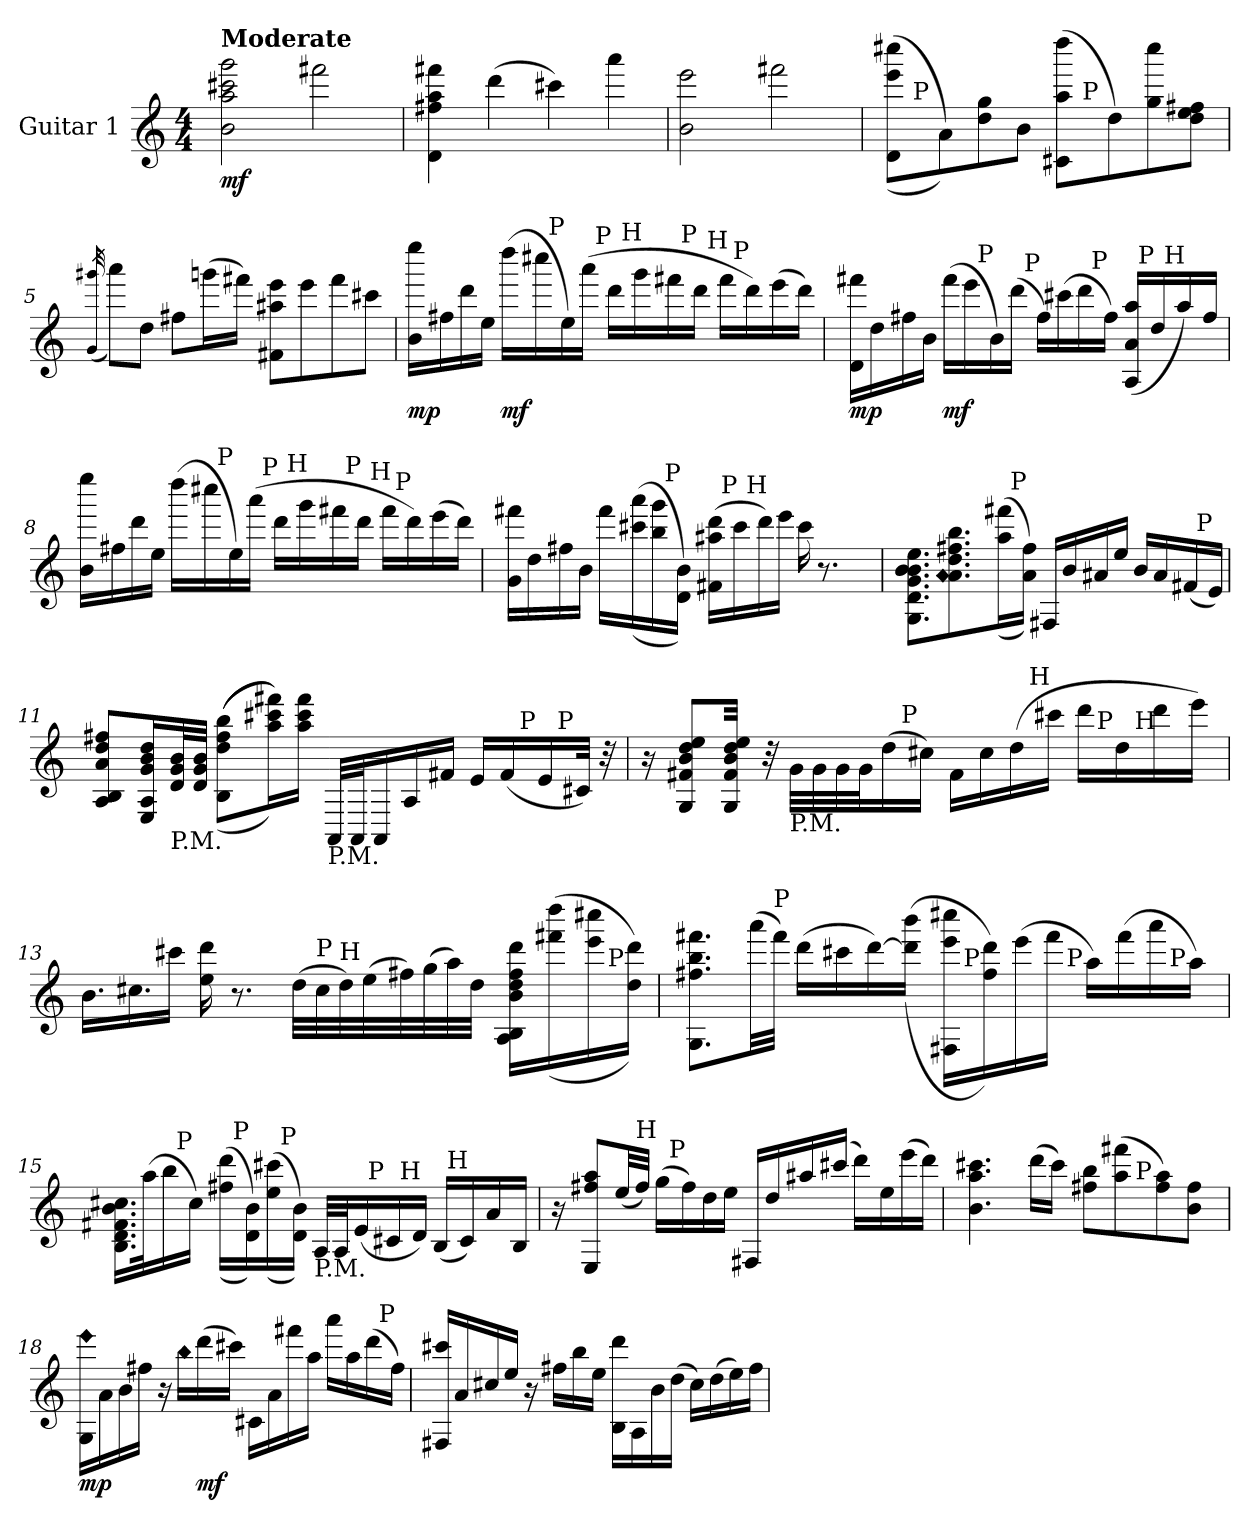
**kern	**dynam
*part1	*part1
*staff1	*staff1
*I"Guitar 1	*
*clefG2	*
*ITrd7c12	*
*k[]	*
*C:	*
*M4/4	*
*MM90	*
=1	=1
!LO:TX:a:B:t=Moderate	!
!	!LO:DY:b
2B\ 2a\ 2cc#X\ 2gg\	mf
2ff#X\	.
=2	=2
4D\ 4f#X\ 4a\ 4ff#X\	.
(4dd\	.
4cc#X\)	.
4aa\	.
=3	=3
2B\ 2ee\	.
2ff#X\	.
=4	=4
*^	*
*	*^	*
((8D\ 8ee\ 8ccc#X\L	16ryy	2ryy	.
!	!LO:TX:a:t=P	!	!
.	2...ryy	.	.
8A\))	.	.	.
8d\ 8g\	.	.	.
8B\J	.	.	.
(8C#X\ 8a\ 8ddd\L	.	16ryy	.
!	!	!LO:TX:a:t=P	!
.	.	4..ryy	.
8d\)	.	.	.
8g\ 8ccc#\	.	.	.
8d\ 8e\ 8f#X\J	.	.	.
*v	*v	*v	*
!!LO:LB:g=z
=5	=5
(32qG/ 32qgg#X/	.
8aa\L)	.
8d\J	.
8f#X\L	.
(16ggn\L	.
16ff#X\JJ)	.
8F#X\ 8a#X\ 8ee\L	.
8ee\	.
8ff#\	.
8cc#X\J	.
=6	=6
!	!LO:DY:b
*^	*
*	*^	*
*	*	*^	*
*	*	*	*^	*
*	*	*	*	*^	*
*	*	*	*	*	*^	*
16B\ 16eee\LL	4ryy	4...ryy	2ryy	2ryy	2ryy	2ryy	mp
16f#X\	.	.	.	.	.	.	.
16dd\	.	.	.	.	.	.	.
16e\JJ	.	.	.	.	.	.	.
!	!	!	!	!	!	!	!LO:DY:b
(16ddd\LL	16.ryy	.	.	.	.	.	mf
16ccc#X\	.	.	.	.	.	.	.
!	!LO:TX:a:t=P	!	!	!	!	!	!
.	2ryy	.	.	.	.	.	.
16e\)	.	.	.	.	.	.	.
(16aa\JJ	.	.	.	.	.	.	.
!	!	!LO:TX:a:t=P	!	!	!	!	!
.	.	2ryy	.	.	.	.	.
16dd\LL	.	.	32ryy	8ryy	8..ryy	4ryy	.
!	!	!	!LO:TX:a:t=H	!	!	!	!
.	.	.	4...ryy	.	.	.	.
16gg\	.	.	.	.	.	.	.
16ff#X\	.	.	.	32ryy	.	.	.
!	!	!	!	!LO:TX:a:t=P	!	!	!
.	.	.	.	4ryy	.	.	.
16dd\JJ	.	.	.	.	.	.	.
!	!	!	!	!	!LO:TX:a:t=H	!	!
.	.	.	.	.	4ryy	.	.
16ff#\LL	.	.	.	.	.	32ryy	.
!	!	!	!	!	!	!LO:TX:a:t=P	!
.	.	.	.	.	.	8..ryy	.
16dd\)	.	.	.	.	.	.	.
.	8ryy	.	.	.	.	.	.
(16ee\	.	.	.	.	.	.	.
.	.	.	.	16.ryy	.	.	.
16dd\JJ)	.	.	.	.	.	.	.
.	32ryy	32ryy	.	.	32ryy	.	.
!!LO:LB:g=z	!!	!!	!!	!!	!!	!!
=7	=7	=7	=7	=7	=7	=7	=7
!	!	!	!	!	!	!	!LO:DY:b
*	*	*	*	*v	*v	*v	*
16D\ 16ff#X\LL	4ryy	4...ryy	2ryy	2ryy	mp
16d\	.	.	.	.	.
16f#X\	.	.	.	.	.
16B\JJ	.	.	.	.	.
!	!	!	!	!	!LO:DY:b
(16ff#\LL	16.ryy	.	.	.	mf
16ee\	.	.	.	.	.
!	!LO:TX:a:t=P	!	!	!	!
.	2ryy	.	.	.	.
16B\)	.	.	.	.	.
(16dd\JJ	.	.	.	.	.
!	!	!LO:TX:a:t=P	!	!	!
.	.	2ryy	.	.	.
16f#\LL)	.	.	8ryy	4ryy	.
(16cc#X\	.	.	.	.	.
16dd\	.	.	32ryy	.	.
!	!	!	!LO:TX:a:t=P	!	!
.	.	.	4ryy	.	.
16f#\JJ)	.	.	.	.	.
(16AA/ 16A/ 16a/LL	.	.	.	32ryy	.
!	!	!	!	!LO:TX:a:t=P	!
.	.	.	.	8..ryy	.
16d/	.	.	.	.	.
!	!LO:TX:a:t=H	!	!	!	!
.	8ryy	.	.	.	.
16a/)	.	.	.	.	.
.	.	.	16.ryy	.	.
16f#/JJ	.	.	.	.	.
.	32ryy	32ryy	.	.	.
=8	=8	=8	=8	=8	=8
*	*	*	*^	*^	*
*	*	*	*	*	*	*	*
16B\ 16eee\LL	4ryy	4...ryy	2ryy	2ryy	2ryy	2ryy	.
16f#X\	.	.	.	.	.	.	.
16dd\	.	.	.	.	.	.	.
16e\JJ	.	.	.	.	.	.	.
(16ddd\LL	16.ryy	.	.	.	.	.	.
16ccc#X\	.	.	.	.	.	.	.
!	!LO:TX:a:t=P	!	!	!	!	!	!
.	2ryy	.	.	.	.	.	.
16e\)	.	.	.	.	.	.	.
(16aa\JJ	.	.	.	.	.	.	.
!	!	!LO:TX:a:t=P	!	!	!	!	!
.	.	2ryy	.	.	.	.	.
16dd\LL	.	.	32ryy	8ryy	8..ryy	4ryy	.
!	!	!	!LO:TX:a:t=H	!	!	!	!
.	.	.	4...ryy	.	.	.	.
16gg\	.	.	.	.	.	.	.
16ff#X\	.	.	.	32ryy	.	.	.
!	!	!	!	!LO:TX:a:t=P	!	!	!
.	.	.	.	4ryy	.	.	.
16dd\JJ	.	.	.	.	.	.	.
!	!	!	!	!	!LO:TX:a:t=H	!	!
.	.	.	.	.	4ryy	.	.
16ff#\LL	.	.	.	.	.	32ryy	.
!	!	!	!	!	!	!LO:TX:a:t=P	!
.	.	.	.	.	.	8..ryy	.
16dd\)	.	.	.	.	.	.	.
.	8ryy	.	.	.	.	.	.
(16ee\	.	.	.	.	.	.	.
.	.	.	.	16.ryy	.	.	.
16dd\JJ)	.	.	.	.	.	.	.
.	32ryy	32ryy	.	.	32ryy	.	.
*	*	*	*v	*v	*v	*v	*
!!LO:LB:g=z
=9	=9	=9	=9	=9
16G\ 16ff#X\LL	4ryy	2ryy	2ryy	.
16d\	.	.	.	.
16f#X\	.	.	.	.
16B\JJ	.	.	.	.
16ff#\LL	8ryy	.	.	.
((16cc#X\ 16aa\	.	.	.	.
16b\ 16gg\	32ryy	.	.	.
!	!LO:TX:a:t=P	!	!	!
.	2ryy	.	.	.
16D\ 16B\JJ))	.	.	.	.
(16F#X\ 16a#X\ 16dd\LL	.	32ryy	16.ryy	.
!	!	!LO:TX:a:t=P	!	!
.	.	4...ryy	.	.
16cc#\	.	.	.	.
!	!	!	!LO:TX:a:t=H	!
.	.	.	4ryy	.
16dd\)	.	.	.	.
16ee\JJ	.	.	.	.
16cc#\	.	.	.	.
8.r	.	.	.	.
.	.	.	8ryy	.
.	16.ryy	.	.	.
.	.	.	32ryy	.
*	*v	*v	*v	*
=10	=10	=10
8.GG\ 8.D\ 8.G\ 8.B\ 8.B\ 8.e\L	4ryy	.
!LO:N:n=1:head=diamond	!	!
8.A\ 8.A\ 8.d\ 8.f#X\ 8.b\	.	.
.	8ryy	.
((16a\ 16ff#X\L	32ryy	.
!	!LO:TX:a:t=P	!
.	2ryy	.
16A\ 16f#\JJ))	.	.
16FF#X/LL	.	.
16B/	.	.
16A#X/	.	.
16e/JJ	.	.
16B/LL	.	.
16A#/	.	.
(16F#X/	.	.
!	!LO:TX:a:t=P	!
.	16.ryy	.
16E/JJ)	.	.
!!LO:LB:g=z	!!
=11	=11	=11
*	*^	*
8AA/ 8BB/ 8A/ 8d/ 8f#X/L	2ryy	2ryy	.
16EE/ 16AA/ 16G/ 16B/ 16d/L	.	.	.
!LO:TX:b:t=P.M.	!	!	!
32D/ 32G/ 32B/L	.	.	.
32D/ 32G/ 32B/JJJ	.	.	.
(((8BB\ 8d\ 8f#\ 8b\L	.	.	.
16a\ 16cc#X\ 16ff#X\L)))	.	.	.
16a\ 16cc#\ 16ff#\JJ	.	.	.
!LO:TX:b:t=P.M.	!	!	!
32AAA/LLL	4ryy	4ryy	.
32AAA/J	.	.	.
16AAA/	.	.	.
16AA/	.	.	.
16F#X/JJ	.	.	.
16E/LL	16.ryy	8ryy	.
(16F#/	.	.	.
!	!LO:TX:a:t=P	!	!
.	8ryy	.	.
16E/	.	32ryy	.
!	!	!LO:TX:a:t=P	!
.	.	16.ryy	.
32C#X/JJk)	.	.	.
32r	32ryy	.	.
=12	=12	=12	=12
*	*^	*^	*
*	*	*	*	*	*
16r	4ryy	2ryy	2ryy	2ryy	.
8GG/ 8F#X/ 8B/ 8d/ 8e/L	.	.	.	.	.
32GG/ 32F#/ 32B/ 32d/ 32e/Jkk	.	.	.	.	.
32r	.	.	.	.	.
!LO:TX:b:t=P.M.	!	!	!	!	!
32G\LLL	8ryy	.	.	.	.
32G\	.	.	.	.	.
32G\	.	.	.	.	.
32G\J	.	.	.	.	.
(16d\	32ryy	.	.	.	.
!	!LO:TX:a:t=P	!	!	!	!
.	2ryy	.	.	.	.
16c#X\JJ)	.	.	.	.	.
16F#\LL	.	8ryy	4ryy	4ryy	.
16c#\	.	.	.	.	.
(16d\	.	32ryy	.	.	.
!	!	!LO:TX:a:t=H	!	!	!
.	.	4ryy	.	.	.
16cc#X\JJ	.	.	.	.	.
16dd\LL	.	.	32ryy	16.ryy	.
!	!	!	!LO:TX:a:t=P	!	!
.	.	.	8..ryy	.	.
16d\	.	.	.	.	.
!	!	!	!	!LO:TX:a:t=H	!
.	.	.	.	8ryy	.
16dd\	.	.	.	.	.
.	16.ryy	16.ryy	.	.	.
16ee\JJ)	.	.	.	.	.
.	.	.	.	32ryy	.
*	*v	*v	*v	*v	*
!!LO:LB:g=z
=13	=13	=13
16.B\LL	2ryy	.
16.c#X\	.	.
16cc#X\JJ	.	.
16e\ 16dd\	.	.
8.r	.	.
(32d\LLL	4ryy	.
!LO:TX:a:t=P	!	!
32c#\	.	.
!LO:TX:a:t=H	!	!
32d\)	.	.
(32e\	.	.
32f#X\)	.	.
(32g\	.	.
32a\)	.	.
32d\JJJ	.	.
16AA\ 16BB\ 16B\ 16d\ 16f#\ 16dd\LL	8ryy	.
((16ff#X\ 16ddd\	.	.
16ee\ 16ccc#X\	32ryy	.
!	!LO:TX:a:t=P	!
.	16.ryy	.
16d\ 16dd\JJ))	.	.
=14	=14	=14
*^	*^	*
8.GG\ 8.f#X\ 8.b\ 8.ff#X\L	2ryy	2ryy	2ryy	.
(32aa\LL	.	.	.	.
!LO:TX:a:t=P	!	!	!	!
32ff#\JJJ)	.	.	.	.
(16dd\LL	.	.	.	.
16cc#X\	.	.	.	.
[16dd\)	.	.	.	.
((16dd\] 16bb\JJ	.	.	.	.
16FF#X\ 16ee\ 16ccc#X\LL	32ryy	8..ryy	4ryy	.
!	!LO:TX:a:t=P	!	!	!
.	4...ryy	.	.	.
16f#\ 16dd\))	.	.	.	.
(16ee\	.	.	.	.
16ff#\JJ	.	.	.	.
!	!	!LO:TX:a:t=P	!	!
.	.	4ryy	.	.
16a\LL)	.	.	8ryy	.
(16ff#\	.	.	.	.
16aa\	.	.	32ryy	.
!	!	!	!LO:TX:a:t=P	!
.	.	.	16.ryy	.
16a\JJ)	.	.	.	.
.	.	32ryy	.	.
!!LO:LB:g=z	!!	!!	!!
=15	=15	=15	=15	=15
*	*	*	*^	*
16.BB\ 16.D\ 16.F#X\ 16.B\ 16.c#X\LL	8ryy	4ryy	4ryy	2ryy	.
(32a\K	.	.	.	.	.
16b\	32ryy	.	.	.	.
!	!LO:TX:a:t=P	!	!	!	!
.	2ryy	.	.	.	.
16c#\JJ)	.	.	.	.	.
((16f#X\ 16dd\LL	.	32ryy	8ryy	.	.
!	!	!LO:TX:a:t=P	!	!	!
.	.	2ryy	.	.	.
16D\ 16B\))	.	.	.	.	.
((16e\ 16cc#X\	.	.	32ryy	.	.
!	!	!	!LO:TX:a:t=P	!	!
.	.	.	2ryy	.	.
16D\ 16B\JJ))	.	.	.	.	.
!LO:TX:b:t=P.M.	!	!	!	!	!
32AA/LLL	.	.	.	16.ryy	.
32AA/J	.	.	.	.	.
(16E/	.	.	.	.	.
!	!	!	!	!LO:TX:a:t=P	!
.	.	.	.	4ryy	.
16C#X/	.	.	.	.	.
!	!LO:TX:a:t=H	!	!	!	!
.	4ryy	.	.	.	.
16D/JJ)	.	.	.	.	.
(16BB/LL	.	.	.	.	.
!	!	!LO:TX:a:t=H	!	!	!
.	.	8..ryy	.	.	.
16C#/)	.	.	.	.	.
.	.	.	.	8ryy	.
16A/	.	.	.	.	.
.	16.ryy	.	16.ryy	.	.
16BB/JJ	.	.	.	.	.
.	.	.	.	32ryy	.
*	*v	*v	*v	*v	*
=16	=16	=16
16r	4ryy	.
8EE/ 8f#X/ 8a/L	.	.
(32e/LL	.	.
!LO:TX:a:t=H	!	!
32f#/JJJ)	.	.
(16g\LL	32ryy	.
!	!LO:TX:a:t=P	!
.	2ryy	.
16f#\)	.	.
16d\	.	.
16e\JJ	.	.
16FF#X/LL	.	.
16d/	.	.
16a#X/	.	.
(16cc#X/JJ	.	.
16dd\LL)	.	.
.	8..ryy	.
16e\	.	.
(16ee\	.	.
16dd\JJ)	.	.
!!LO:PB:g=z	!!
=17	=17	=17
4.B\ 4.a\ 4.cc#X\	2ryy	.
(16dd\LL	.	.
16cc#\JJ)	.	.
8f#X\ 8b\L	8.ryy	.
(8a\ 8ff#X\	.	.
!	!LO:TX:a:t=P	!
.	4ryy	.
8f#\ 8a\)	.	.
8B\ 8f#\J	.	.
.	16ryy	.
=18	=18	=18
!LO:N:n=2:head=diamond	!	!LO:DY:b
16GG\ 16ee\LL	2ryy	mp
16A\	.	.
16B\	.	.
16f#X\JJ	.	.
16r	.	.
!LO:N:head=diamond	!	!
16b\LL	.	.
!	!	!LO:DY:b
(16dd\	.	mf
16cc#X\JJ)	.	.
16C#X\LL	4ryy	.
16A\	.	.
16ff#X\	.	.
16a\JJ	.	.
16aa\LL	8ryy	.
16a\	.	.
(16dd\	32ryy	.
!	!LO:TX:a:t=P	!
.	16.ryy	.
16f#\JJ)	.	.
*v	*v	*
!!LO:LB:g=z
=19	=19
16FF#X/ 16cc#X/LL	.
16A/	.
16c#X/	.
16e/JJ	.
16r	.
16f#X\LL	.
16b\	.
16e\JJ	.
16BB\ 16dd\LL	.
16AA\	.
16B\	.
(16d\JJ	.
16c#\LL)	.
(16d\	.
16e\)	.
16f#\JJ	.
=	=
*-	*-
